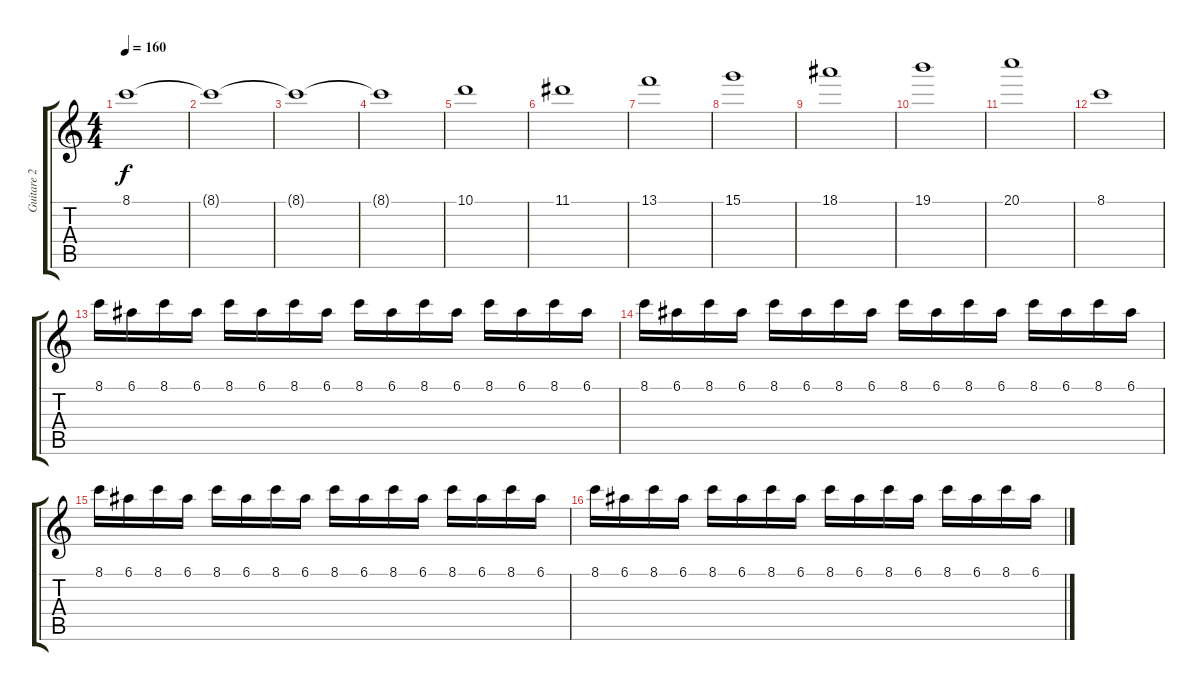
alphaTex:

\track ("Guitare 2" "Guitare 2") {instrument distortionguitar}
\staff {score tabs}
\tuning (E4 B3 G3 D3 A2 E2) {hide}
\ts (4 4)
\tempo 160
\clef g2
\ks c
8.1.1{dy f} |
8.1{t}.1 |
8.1{t}.1 |
8.1{t}.1 |
10.1.1 |
11.1.1 |
13.1.1 |
15.1.1 |
18.1.1 |
19.1.1 |
20.1.1 |
8.1.1 |
8.1.16 6.1.16 8.1.16 6.1.16 8.1.16 6.1.16 8.1.16 6.1.16 8.1.16 6.1.16 8.1.16 6.1.16 8.1.16 6.1.16 8.1.16 6.1.16 |
8.1.16 6.1.16 8.1.16 6.1.16 8.1.16 6.1.16 8.1.16 6.1.16 8.1.16 6.1.16 8.1.16 6.1.16 8.1.16 6.1.16 8.1.16 6.1.16 |
8.1.16 6.1.16 8.1.16 6.1.16 8.1.16 6.1.16 8.1.16 6.1.16 8.1.16 6.1.16 8.1.16 6.1.16 8.1.16 6.1.16 8.1.16 6.1.16 |
8.1.16 6.1.16 8.1.16 6.1.16 8.1.16 6.1.16 8.1.16 6.1.16 8.1.16 6.1.16 8.1.16 6.1.16 8.1.16 6.1.16 8.1.16 6.1.16
